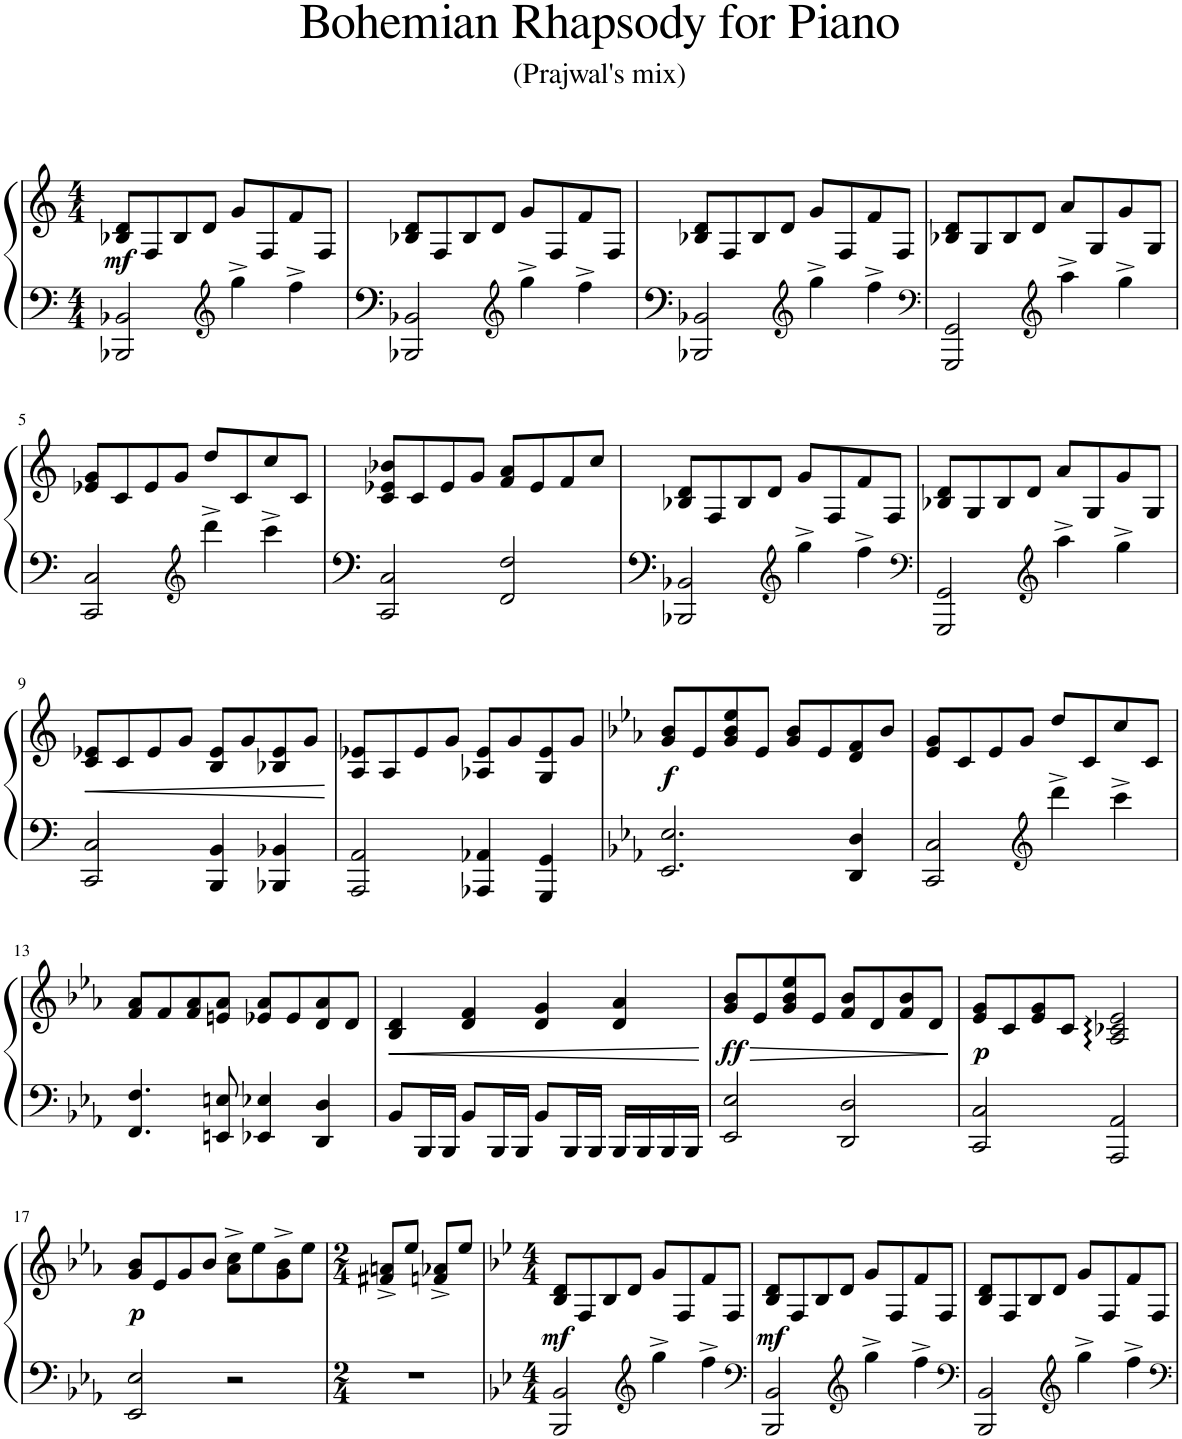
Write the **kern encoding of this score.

**kern	**kern	**dynam
*part1	*part1	*part1
*staff2	*staff1	*staff1/2
*I"Piano	*	*
*I'Pno.	*	*
*clefF4	*clefG2	*
*k[]	*k[]	*
*M4/4	*M4/4	*
=1	=1	=1
!	!	!LO:DY:b
2BBB-X/ 2BB-X/	8B-X/ 8d/L	mf
.	8F/	.
.	8B-/	.
.	8d/J	.
*clefG2	*	*
4gg^\	8g/L	.
.	8F/	.
4ff^\	8f/	.
.	8F/J	.
=2	=2	=2
2BBB-X/ 2BB-X/	8B-X/ 8d/L	.
.	8F/	.
.	8B-/	.
.	8d/J	.
*clefG2	*	*
4gg^\	8g/L	.
.	8F/	.
4ff^\	8f/	.
.	8F/J	.
=3	=3	=3
2BBB-X/ 2BB-X/	8B-X/ 8d/L	.
.	8F/	.
.	8B-/	.
.	8d/J	.
*clefG2	*	*
4gg^\	8g/L	.
.	8F/	.
4ff^\	8f/	.
.	8F/J	.
=4	=4	=4
*clefF4	*	*
2GGG/ 2GG/	8B-X/ 8d/L	.
.	8G/	.
.	8B-/	.
.	8d/J	.
*clefG2	*	*
4aa^\	8a/L	.
.	8G/	.
4gg^\	8g/	.
.	8G/J	.
!!LO:LB:g=z
=5	=5	=5
2CC/ 2C/	8e-X/ 8g/L	.
.	8c/	.
.	8e-/	.
.	8g/J	.
*clefG2	*	*
4ddd^\	8dd/L	.
.	8c/	.
4ccc^\	8cc/	.
.	8c/J	.
=6	=6	=6
2CC/ 2C/	8c/ 8e-X/ 8b-X/L	.
.	8c/	.
.	8e-/	.
.	8g/J	.
2FF/ 2F/	8f/ 8a/L	.
.	8e-/	.
.	8f/	.
.	8cc/J	.
=7	=7	=7
2BBB-X/ 2BB-X/	8B-X/ 8d/L	.
.	8F/	.
.	8B-/	.
.	8d/J	.
*clefG2	*	*
4gg^\	8g/L	.
.	8F/	.
4ff^\	8f/	.
.	8F/J	.
=8	=8	=8
*clefF4	*	*
2GGG/ 2GG/	8B-X/ 8d/L	.
.	8G/	.
.	8B-/	.
.	8d/J	.
*clefG2	*	*
4aa^\	8a/L	.
.	8G/	.
4gg^\	8g/	.
.	8G/J	.
!!LO:LB:g=z
=9	=9	=9
!	!	!LO:HP:b
2CC/ 2C/	8c/ 8e-X/L	<
.	8c/	.
.	8e-/	.
.	8g/J	.
4BBB/ 4BB/	8B/ 8e-/L	.
.	8g/	.
4BBB-X/ 4BB-X/	8B-X/ 8e-/	.
.	8g/J	.
.	.	[
=10	=10	=10
2AAA/ 2AA/	8A/ 8e-X/L	.
.	8A/	.
.	8e-/	.
.	8g/J	.
4AAA-X/ 4AA-X/	8A-X/ 8e-/L	.
.	8g/	.
4GGG/ 4GG/	8G/ 8e-/	.
.	8g/J	.
=11	=11	=11
*k[b-e-a-]	*k[b-e-a-]	*
!	!	!LO:DY:b
2.EE-/ 2.E-/	8g/ 8b-/L	f
.	8e-/	.
.	8g/ 8b-/ 8ee-/	.
.	8e-/J	.
.	8g/ 8b-/L	.
.	8e-/	.
4DD/ 4D/	8d/ 8f/	.
.	8b-/J	.
=12	=12	=12
2CC/ 2C/	8e-/ 8g/L	.
.	8c/	.
.	8e-/	.
.	8g/J	.
*clefG2	*	*
4ddd^\	8dd/L	.
.	8c/	.
4ccc^\	8cc/	.
.	8c/J	.
!!LO:LB:g=z
=13	=13	=13
4.FF/ 4.F/	8f/ 8a-/L	.
.	8f/	.
.	8f/ 8a-/	.
8EEn/ 8En/	8en/ 8a-/J	.
4EE-X/ 4E-X/	8e-X/ 8a-/L	.
.	8e-/	.
4DD/ 4D/	8d/ 8a-/	.
.	8d/J	.
=14	=14	=14
!	!	!LO:HP:b
8BB-/L	4B-/ 4d/	<
16BBB-/L	.	.
16BBB-/JJ	.	.
8BB-/L	4d/ 4f/	.
16BBB-/L	.	.
16BBB-/JJ	.	.
8BB-/L	4d/ 4g/	.
16BBB-/L	.	.
16BBB-/JJ	.	.
16BBB-/LL	4d/ 4a-/	.
16BBB-/	.	.
16BBB-/	.	.
16BBB-/JJ	.	.
.	.	[
=15	=15	=15
!	!	!LO:HP:b
!	!	!LO:DY:n=1:b
2EE-/ 2E-/	8g/ 8b-/L	> ff
.	8e-/	.
.	8g/ 8b-/ 8ee-/	.
.	8e-/J	.
2DD/ 2D/	8f/ 8b-/L	.
.	8d/	.
.	8f/ 8b-/	.
.	8d/J	.
.	.	]
=16	=16	=16
!	!	!LO:DY:b
2CC/ 2C/	8e-/ 8g/L	p
.	8c/	.
.	8e-/ 8g/	.
.	8c/J	.
2AAA-/ 2AA-/	2A-/ 2c-X/ 2e-/	.
!!LO:LB:g=z
=17	=17	=17
!	!	!LO:DY:b
2EE-/ 2E-/	8g/ 8b-/L	p
.	8e-/	.
.	8g/	.
.	8b-/J	.
2r	8a-\^ 8cc\^L	.
.	8ee-\	.
.	8g\^ 8b-\^	.
.	8ee-\J	.
=18	=18	=18
*M2/4	*M2/4	*
2r	8f#X/^ 8an/^L	.
.	8ee-/J	.
.	8fn/^ 8a-X/^L	.
.	8ee-/J	.
=19	=19	=19
*k[b-e-]	*k[b-e-]	*
*M4/4	*M4/4	*
!	!	!LO:DY:b
2BBB-/ 2BB-/	8B-/ 8d/L	mf
.	8F/	.
.	8B-/	.
.	8d/J	.
*clefG2	*	*
4gg^\	8g/L	.
.	8F/	.
4ff^\	8f/	.
.	8F/J	.
=20	=20	=20
*clefF4	*	*
!	!	!LO:DY:b
2BBB-/ 2BB-/	8B-/ 8d/L	mf
.	8F/	.
.	8B-/	.
.	8d/J	.
*clefG2	*	*
4gg^\	8g/L	.
.	8F/	.
4ff^\	8f/	.
.	8F/J	.
=21	=21	=21
*clefF4	*	*
2BBB-/ 2BB-/	8B-/ 8d/L	.
.	8F/	.
.	8B-/	.
.	8d/J	.
*clefG2	*	*
4gg^\	8g/L	.
.	8F/	.
4ff^\	8f/	.
.	8F/J	.
=	=	=
*-	*-	*-
